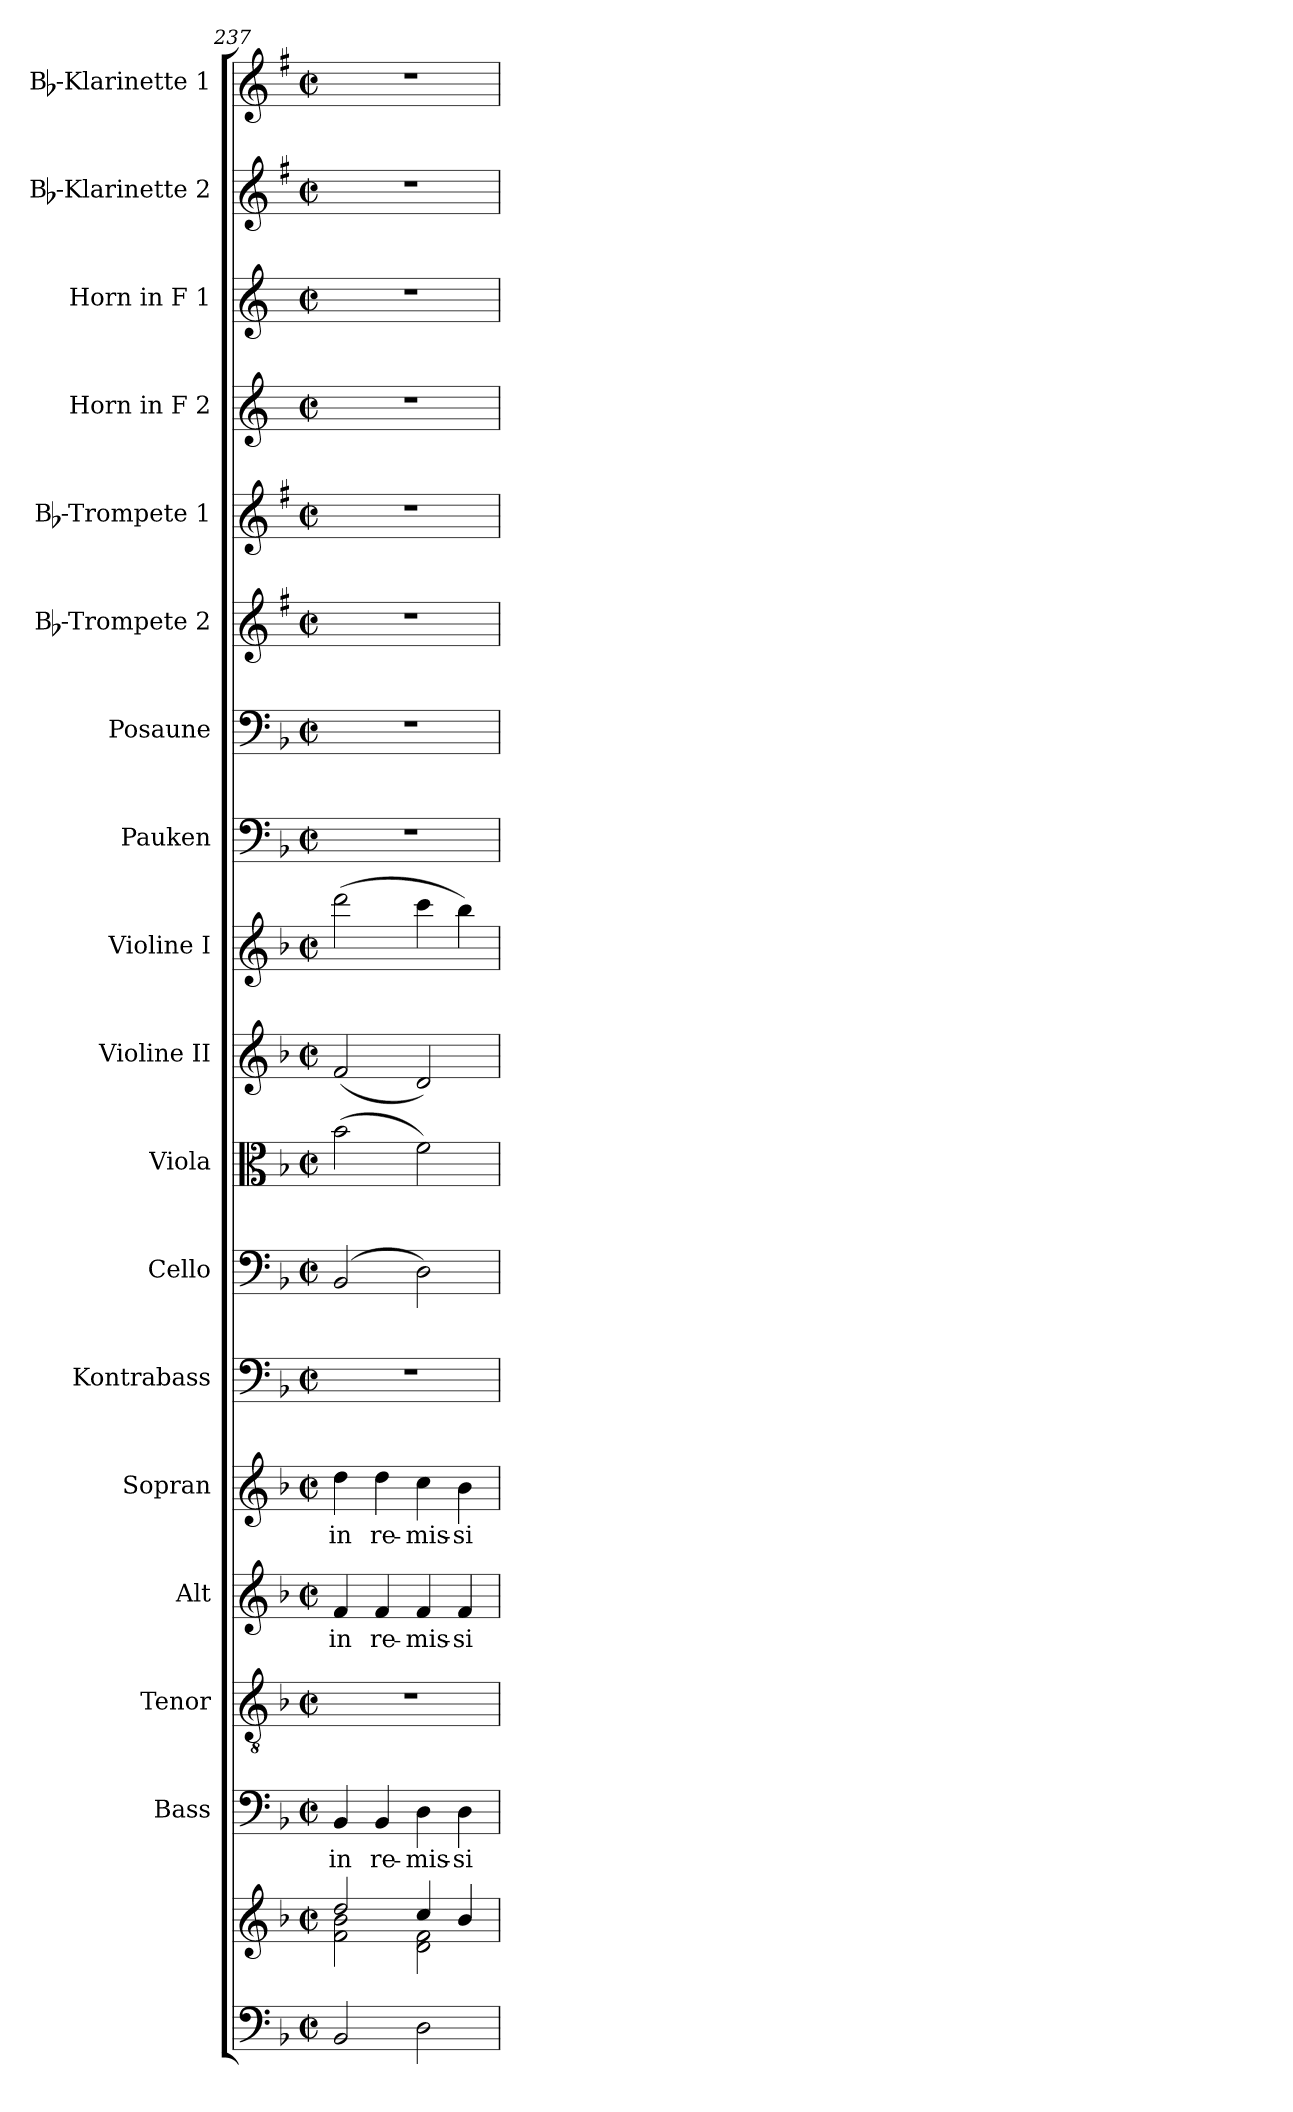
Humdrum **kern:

**kern	**kern	**kern	**text	**kern	**kern	**text	**kern	**text	**kern	**kern	**kern	**kern	**kern	**kern	**kern	**kern	**kern	**kern	**kern	**kern	**kern
*part18	*part18	*part17	*part17	*part16	*part15	*part15	*part14	*part14	*part13	*part12	*part11	*part10	*part9	*part8	*part7	*part6	*part5	*part4	*part3	*part2	*part1
*staff19	*staff18	*staff17	*staff17	*staff16	*staff15	*staff15	*staff14	*staff14	*staff13	*staff12	*staff11	*staff10	*staff9	*staff8	*staff7	*staff6	*staff5	*staff4	*staff3	*staff2	*staff1
*	*	*I"Bass	*	*I"Tenor	*I"Alt	*	*I"Sopran	*	*I"Kontrabass	*I"Cello	*I"Viola	*I"Violine II	*I"Violine I	*I"Pauken	*I"Posaune	*I"Bb-Trompete 2	*I"Bb-Trompete 1	*I"Horn in F 2	*I"Horn in F 1	*I"Bb-Klarinette 2	*I"Bb-Klarinette 1
*	*	*I'B.	*	*I'T.	*I'A.	*	*I'S.	*	*I'Kb.	*	*I'Vla.	*I'Vl. II	*I'Vl. I	*I'Pk.	*I'Pos.	*I'Bb Trp. 2	*I'Bb Trp. 1	*	*	*I'Bb Kl. 2	*I'Bb Kl. 1
!!LO:PB:g=z
*clefF4	*clefG2	*clefF4	*	*clefGv2	*clefG2	*	*clefG2	*	*clefF4	*clefF4	*clefC3	*clefG2	*clefG2	*clefF4	*clefF4	*clefG2	*clefG2	*clefG2	*clefG2	*clefG2	*clefG2
*	*	*	*	*	*	*	*	*	*ITrd7c12	*	*	*	*	*	*	*ITrd1c2	*ITrd1c2	*ITrd4c7	*ITrd4c7	*ITrd1c2	*ITrd1c2
*k[b-]	*k[b-]	*k[b-]	*	*k[b-]	*k[b-]	*	*k[b-]	*	*k[b-]	*k[b-]	*k[b-]	*k[b-]	*k[b-]	*k[b-]	*k[b-]	*k[b-]	*k[b-]	*k[b-]	*k[b-]	*k[b-]	*k[b-]
*F:	*F:	*F:	*	*F:	*F:	*	*F:	*	*F:	*F:	*F:	*F:	*F:	*F:	*F:	*F:	*F:	*F:	*F:	*F:	*F:
*M2/2	*M2/2	*M2/2	*	*M2/2	*M2/2	*	*M2/2	*	*M2/2	*M2/2	*M2/2	*M2/2	*M2/2	*M2/2	*M2/2	*M2/2	*M2/2	*M2/2	*M2/2	*M2/2	*M2/2
*met(c|)	*met(c|)	*met(c|)	*	*met(c|)	*met(c|)	*	*met(c|)	*	*met(c|)	*met(c|)	*met(c|)	*met(c|)	*met(c|)	*met(c|)	*met(c|)	*met(c|)	*met(c|)	*met(c|)	*met(c|)	*met(c|)	*met(c|)
=237	=237	=237	=237	=237	=237	=237	=237	=237	=237	=237	=237	=237	=237	=237	=237	=237	=237	=237	=237	=237	=237
*	*^	*	*	*	*	*	*	*	*	*	*	*	*	*	*	*	*	*	*	*	*
!	!	!	!	!LO:LY:b	!	!	!LO:LY:b	!	!LO:LY:b	!	!	!	!	!	!	!	!	!	!	!	!	!
2BB-/	2dd/	2f\ 2b-\	4BB-/	in	1r	4f/	in	4dd\	in	1r	(2BB-/	(>2b-\	(<2f/	(>2ddd\	1r	1r	1r	1r	1r	1r	1r	1r
!	!	!	!	!LO:LY:b	!	!	!LO:LY:b	!	!LO:LY:b	!	!	!	!	!	!	!	!	!	!	!	!	!
.	.	.	4BB-/	re-	.	4f/	re-	4dd\	re-	.	.	.	.	.	.	.	.	.	.	.	.	.
!	!	!	!	!LO:LY:b	!	!	!LO:LY:b	!	!LO:LY:b	!	!	!	!	!	!	!	!	!	!	!	!	!
2D\	4cc/	2d\ 2f\	4D\	-mis-	.	4f/	-mis-	4cc\	-mis-	.	2D\)	2f\)	2d/)	4ccc\	.	.	.	.	.	.	.	.
!	!	!	!	!LO:LY:b	!	!	!LO:LY:b	!	!LO:LY:b	!	!	!	!	!	!	!	!	!	!	!	!	!
.	4b-/	.	4D\	-si-	.	4f/	-si-	4b-\	-si-	.	.	.	.	4bb-\)	.	.	.	.	.	.	.	.
*	*v	*v	*	*	*	*	*	*	*	*	*	*	*	*	*	*	*	*	*	*	*	*
=	=	=	=	=	=	=	=	=	=	=	=	=	=	=	=	=	=	=	=	=	=
*-	*-	*-	*-	*-	*-	*-	*-	*-	*-	*-	*-	*-	*-	*-	*-	*-	*-	*-	*-	*-	*-
